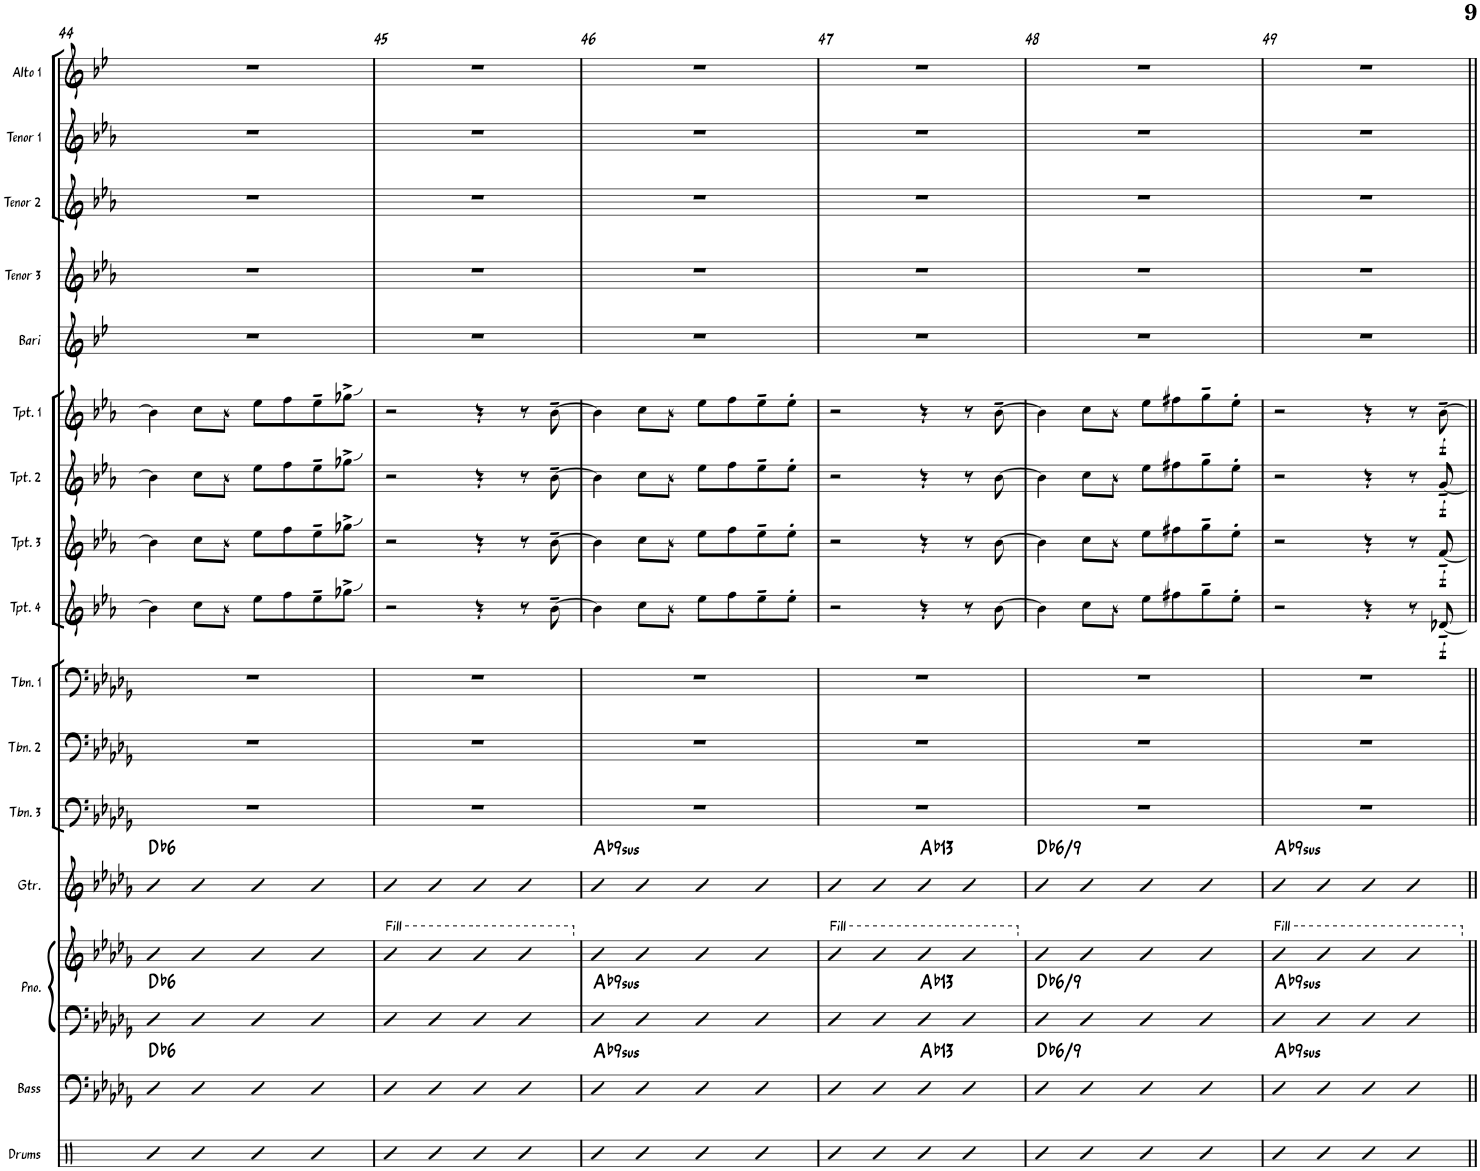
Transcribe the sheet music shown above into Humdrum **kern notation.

**kern	**kern	**harte	**kern	**kern	**harte	**kern	**harte	**kern	**kern	**kern	**kern	**dynam	**kern	**dynam	**kern	**dynam	**kern	**dynam	**kern	**kern	**kern	**kern	**kern
*part16	*part15	*part15	*part14	*part14	*part14	*part13	*part13	*part12	*part11	*part10	*part9	*part9	*part8	*part8	*part7	*part7	*part6	*part6	*part5	*part4	*part3	*part2	*part1
*staff17	*staff16	*	*staff15	*staff14	*	*staff13	*	*staff12	*staff11	*staff10	*staff9	*staff9	*staff8	*staff8	*staff7	*staff7	*staff6	*staff6	*staff5	*staff4	*staff3	*staff2	*staff1
*I"Drums	*I"Acoustic Bass	*	*I"Piano	*	*	*I"Guitar	*	*I"Trombone 3	*I"Trombone 2	*I"Trombone 1	*I"Trumpet 4	*	*I"Trumpet 3	*	*I"Trumpet 2	*	*I"Trumpet 1	*	*I"Bari Sax	*I"Tenor Sax 3	*I"Tenor Sax 2	*I"Tenor Sax 1	*I"Alto Sax 1
*I'Drums	*I'Bass	*	*I'Pno.	*	*	*I'Gtr.	*	*I'Tbn. 3	*I'Tbn. 2	*I'Tbn. 1	*I'Tpt. 4	*	*I'Tpt. 3	*	*I'Tpt. 2	*	*I'Tpt. 1	*	*I'Bari	*I'Tenor 3	*I'Tenor 2	*I'Tenor 1	*I'Alto 1
!!LO:PB:g=z
*clefX	*clefF4	*	*clefF4	*clefG2	*	*clefG2	*	*clefF4	*clefF4	*clefF4	*clefG2	*	*clefG2	*	*clefG2	*	*clefG2	*	*clefG2	*clefG2	*clefG2	*clefG2	*clefG2
*	*Trd7c12	*	*	*	*	*	*	*	*	*	*Trd1c2	*	*Trd1c2	*	*Trd1c2	*	*Trd1c2	*	*Trd12c21	*Trd8c14	*Trd8c14	*Trd8c14	*Trd5c9
*k[]	*k[b-e-a-d-g-]	*	*k[b-e-a-d-g-]	*k[b-e-a-d-g-]	*	*k[b-e-a-d-g-]	*	*k[b-e-a-d-g-]	*k[b-e-a-d-g-]	*k[b-e-a-d-g-]	*k[b-e-a-]	*	*k[b-e-a-]	*	*k[b-e-a-]	*	*k[b-e-a-]	*	*k[b-e-]	*k[b-e-a-]	*k[b-e-a-]	*k[b-e-a-]	*k[b-e-]
*M4/4	*M4/4	*	*M4/4	*M4/4	*	*M4/4	*	*M4/4	*M4/4	*M4/4	*M4/4	*	*M4/4	*	*M4/4	*	*M4/4	*	*M4/4	*M4/4	*M4/4	*M4/4	*M4/4
=44	=44	=44	=44	=44	=44	=44	=44	=44	=44	=44	=44	=44	=44	=44	=44	=44	=44	=44	=44	=44	=44	=44	=44
!	!	!LO:H:kt=6	!	!	!LO:H:kt=6	!	!LO:H:kt=6	!	!	!	!	!	!	!	!	!	!	!	!	!	!	!	!
4R	4b-	Db:maj6	4B-	4b-	Db:maj6	4B-	Db:maj6	1r	1r	1r	4b-\]	.	4b-\]	.	4b-\]	.	4b-\]	.	1r	1r	1r	1r	1r
4R	4b-	.	4B-	4b-	.	4B-	.	.	.	.	8cc\L	.	8cc\L	.	8cc\L	.	8cc\L	.	.	.	.	.	.
.	.	.	.	.	.	.	.	.	.	.	8b-\J	.	8b-\J	.	8b-\J	.	8b-\J	.	.	.	.	.	.
4R	4b-	.	4B-	4b-	.	4B-	.	.	.	.	8ee-\L	.	8ee-\L	.	8ee-\L	.	8ee-\L	.	.	.	.	.	.
.	.	.	.	.	.	.	.	.	.	.	8ff\	.	8ff\	.	8ff\	.	8ff\	.	.	.	.	.	.
4R	4b-	.	4B-	4b-	.	4B-	.	.	.	.	8ee-~\	.	8ee-~\	.	8ee-~\	.	8ee-~\	.	.	.	.	.	.
.	.	.	.	.	.	.	.	.	.	.	8gg-X^\J	.	8gg-X^\J	.	8gg-X^\J	.	8gg-X^\J	.	.	.	.	.	.
=45	=45	=45	=45	=45	=45	=45	=45	=45	=45	=45	=45	=45	=45	=45	=45	=45	=45	=45	=45	=45	=45	=45	=45
!	!	!	!	!LO:TX:a:t=Fill	!	!	!	!	!	!	!	!	!	!	!	!	!	!	!	!	!	!	!
4R	4b-	.	4B-	4b-	.	4B-	.	1r	1r	1r	2r	.	2r	.	2r	.	2r	.	1r	1r	1r	1r	1r
4R	4b-	.	4B-	4b-	.	4B-	.	.	.	.	.	.	.	.	.	.	.	.	.	.	.	.	.
4R	4b-	.	4B-	4b-	.	4B-	.	.	.	.	4r	.	4r	.	4r	.	4r	.	.	.	.	.	.
4R	4b-	.	4B-	4b-	.	4B-	.	.	.	.	8r	.	8r	.	8r	.	8r	.	.	.	.	.	.
.	.	.	.	.	.	.	.	.	.	.	[8b-~\	.	[8b-~\	.	[8b-~\	.	[8b-~\	.	.	.	.	.	.
=46	=46	=46	=46	=46	=46	=46	=46	=46	=46	=46	=46	=46	=46	=46	=46	=46	=46	=46	=46	=46	=46	=46	=46
!	!	!LO:H:kt=9sus	!	!	!LO:H:kt=9sus	!	!LO:H:kt=9sus	!	!	!	!	!	!	!	!	!	!	!	!	!	!	!	!
4R	4b-	Ab:sus4(7,9)	4B-	4b-	Ab:sus4(7,9)	4B-	Ab:sus4(7,9)	1r	1r	1r	4b-\]	.	4b-\]	.	4b-\]	.	4b-\]	.	1r	1r	1r	1r	1r
4R	4b-	.	4B-	4b-	.	4B-	.	.	.	.	8cc\L	.	8cc\L	.	8cc\L	.	8cc\L	.	.	.	.	.	.
.	.	.	.	.	.	.	.	.	.	.	8b-\J	.	8b-\J	.	8b-\J	.	8b-\J	.	.	.	.	.	.
4R	4b-	.	4B-	4b-	.	4B-	.	.	.	.	8ee-\L	.	8ee-\L	.	8ee-\L	.	8ee-\L	.	.	.	.	.	.
.	.	.	.	.	.	.	.	.	.	.	8ff\	.	8ff\	.	8ff\	.	8ff\	.	.	.	.	.	.
4R	4b-	.	4B-	4b-	.	4B-	.	.	.	.	8ee-~\	.	8ee-~\	.	8ee-~\	.	8ee-~\	.	.	.	.	.	.
.	.	.	.	.	.	.	.	.	.	.	8ee-'\J	.	8ee-'\J	.	8ee-'\J	.	8ee-'\J	.	.	.	.	.	.
=47	=47	=47	=47	=47	=47	=47	=47	=47	=47	=47	=47	=47	=47	=47	=47	=47	=47	=47	=47	=47	=47	=47	=47
!	!	!	!	!LO:TX:a:t=Fill	!	!	!	!	!	!	!	!	!	!	!	!	!	!	!	!	!	!	!
4R	4b-	.	4B-	4b-	.	4B-	.	1r	1r	1r	2r	.	2r	.	2r	.	2r	.	1r	1r	1r	1r	1r
4R	4b-	.	4B-	4b-	.	4B-	.	.	.	.	.	.	.	.	.	.	.	.	.	.	.	.	.
!	!	!LO:H:kt=13	!	!	!LO:H:kt=13	!	!LO:H:kt=13	!	!	!	!	!	!	!	!	!	!	!	!	!	!	!	!
4R	4b-	Ab:9(11,13)	4B-	4b-	Ab:9(11,13)	4B-	Ab:9(11,13)	.	.	.	4r	.	4r	.	4r	.	4r	.	.	.	.	.	.
4R	4b-	.	4B-	4b-	.	4B-	.	.	.	.	8r	.	8r	.	8r	.	8r	.	.	.	.	.	.
.	.	.	.	.	.	.	.	.	.	.	[8b-\	.	[8b-\	.	[8b-\	.	[8b-~\	.	.	.	.	.	.
=48	=48	=48	=48	=48	=48	=48	=48	=48	=48	=48	=48	=48	=48	=48	=48	=48	=48	=48	=48	=48	=48	=48	=48
!	!	!LO:H:kt=/6	!	!	!LO:H:kt=/6	!	!LO:H:kt=/6	!	!	!	!	!	!	!	!	!	!	!	!	!	!	!	!
4R	4b-	Db:maj6(9)	4B-	4b-	Db:maj6(9)	4B-	Db:maj6(9)	1r	1r	1r	4b-\]	.	4b-\]	.	4b-\]	.	4b-\]	.	1r	1r	1r	1r	1r
4R	4b-	.	4B-	4b-	.	4B-	.	.	.	.	8cc\L	.	8cc\L	.	8cc\L	.	8cc\L	.	.	.	.	.	.
.	.	.	.	.	.	.	.	.	.	.	8b-\J	.	8b-\J	.	8b-\J	.	8b-\J	.	.	.	.	.	.
4R	4b-	.	4B-	4b-	.	4B-	.	.	.	.	8ee-\L	.	8ee-\L	.	8ee-\L	.	8ee-\L	.	.	.	.	.	.
.	.	.	.	.	.	.	.	.	.	.	8ff#X\	.	8ff#X\	.	8ff#X\	.	8ff#X\	.	.	.	.	.	.
4R	4b-	.	4B-	4b-	.	4B-	.	.	.	.	8gg~\	.	8gg~\	.	8gg~\	.	8gg~\	.	.	.	.	.	.
.	.	.	.	.	.	.	.	.	.	.	8ee-'\J	.	8ee-'\J	.	8ee-'\J	.	8ee-'\J	.	.	.	.	.	.
=49	=49	=49	=49	=49	=49	=49	=49	=49	=49	=49	=49	=49	=49	=49	=49	=49	=49	=49	=49	=49	=49	=49	=49
!	!	!LO:H:kt=9sus	!	!LO:TX:a:t=Fill	!LO:H:kt=9sus	!	!LO:H:kt=9sus	!	!	!	!	!	!	!	!	!	!	!	!	!	!	!	!
4R	4b-	Ab:sus4(7,9)	4B-	4b-	Ab:sus4(7,9)	4B-	Ab:sus4(7,9)	1r	1r	1r	2r	.	2r	.	2r	.	2r	.	1r	1r	1r	1r	1r
4R	4b-	.	4B-	4b-	.	4B-	.	.	.	.	.	.	.	.	.	.	.	.	.	.	.	.	.
4R	4b-	.	4B-	4b-	.	4B-	.	.	.	.	4r	.	4r	.	4r	.	4r	.	.	.	.	.	.
4R	4b-	.	4B-	4b-	.	4B-	.	.	.	.	8r	.	8r	.	8r	.	8r	.	.	.	.	.	.
!	!	!	!	!	!	!	!	!	!	!	!	!LO:DY:b	!	!LO:DY:b	!	!LO:DY:b	!	!LO:DY:b	!	!	!	!	!
.	.	.	.	.	.	.	.	.	.	.	[8d-X~/	f	[8f~/	f	[8g~/	f	[8b-~\	f	.	.	.	.	.
=||	=||	=||	=||	=||	=||	=||	=||	=||	=||	=||	=||	=||	=||	=||	=||	=||	=||	=||	=||	=||	=||	=||	=||
*-	*-	*-	*-	*-	*-	*-	*-	*-	*-	*-	*-	*-	*-	*-	*-	*-	*-	*-	*-	*-	*-	*-	*-
